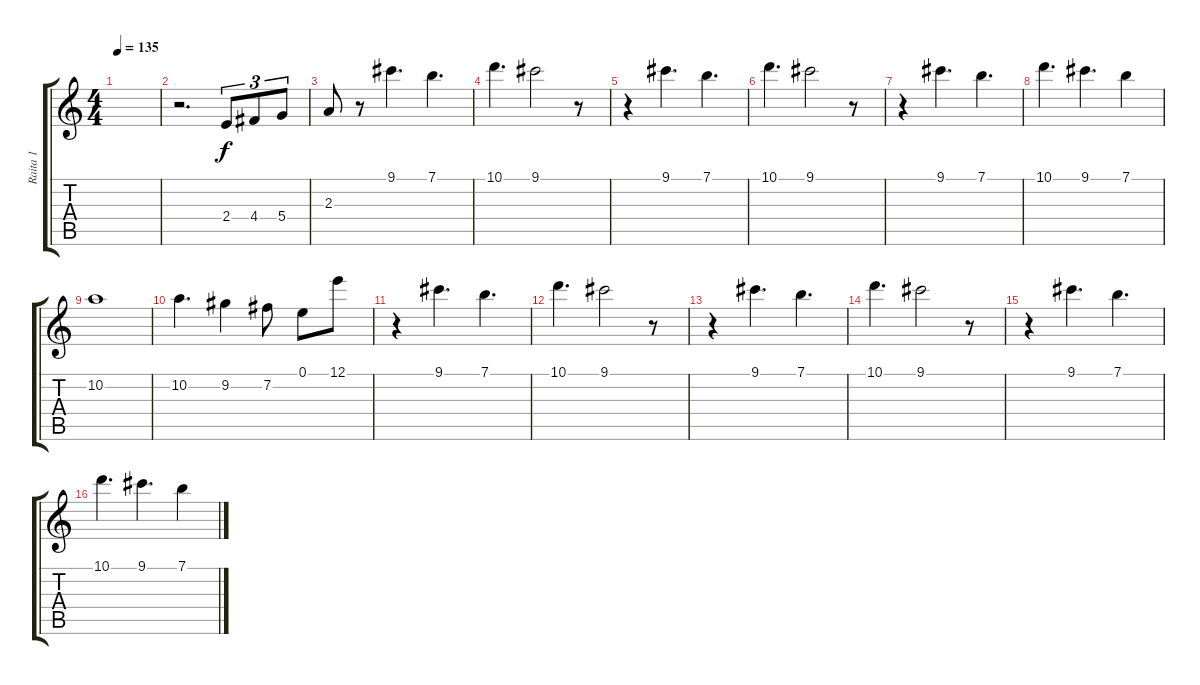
\track ("Raita 1" "Raita 1") {instrument overdrivenguitar}
\staff {score tabs}
\tuning (E4 B3 G3 D3 A2 E2) {hide}
\ts (4 4)
\tempo 135
\clef g2
\ks c
|
r.2{d} 2.4.8{tu (3 2)} 4.4.8{tu (3 2)} 5.4.8{tu (3 2)} |
2.3.8 r.8 9.1.4{d} 7.1.4{d} |
10.1.4{d} 9.1.2 r.8 |
r.4 9.1.4{d} 7.1.4{d} |
10.1.4{d} 9.1.2 r.8 |
r.4 9.1.4{d} 7.1.4{d} |
10.1.4{d} 9.1.4{d} 7.1.4 |
10.2.1 |
10.2.4{d} 9.2.4 7.2.8 0.1.8 12.1.8 |
r.4 9.1.4{d} 7.1.4{d} |
10.1.4{d} 9.1.2 r.8 |
r.4 9.1.4{d} 7.1.4{d} |
10.1.4{d} 9.1.2 r.8 |
r.4 9.1.4{d} 7.1.4{d} |
10.1.4{d} 9.1.4{d} 7.1.4
